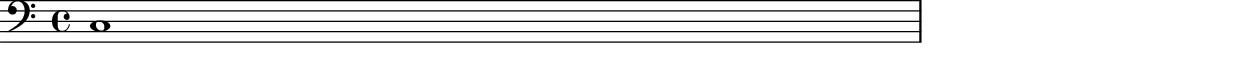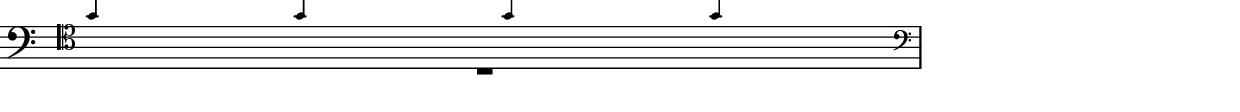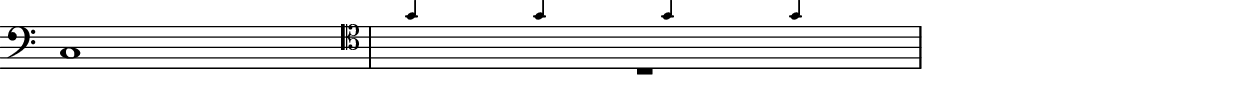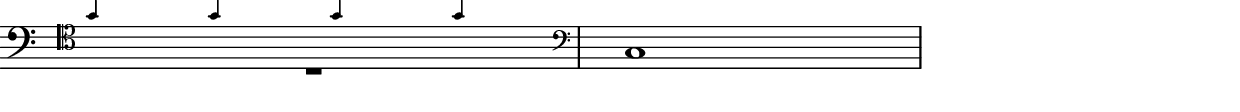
%% Generated by lilypond-book
%% Options: [exampleindent=10.16\mm,indent=0\mm,line-width=160\mm,paper-height=845.047\pt,paper-width=597.508\pt,papersize='(cons (* 597.508 pt) (* 845.047 pt))]
\include "lilypond-book-preamble.ly"


% ****************************************************************
% Start cut-&-pastable-section
% ****************************************************************

#(ly:set-option 'eps-box-padding 3.000000)



\paper {
  #(set-paper-size '(cons (* 597.508 pt) (* 845.047 pt)))
  indent = 0\mm
  line-width = 160\mm
  % offset the left padding, also add 1mm as lilypond creates cropped
  % images with a little space on the right
  line-width = #(- line-width (* mm  3.000000) (* mm 1))
}

\layout {
  
}




% ****************************************************************
% ly snippet:
% ****************************************************************
\sourcefilename "/lilypond-2.26.0/input/regression/cue-clef-new-line.ly"
\sourcefileline 0
\version "2.21.0"

\header {
  texidoc = "Clefs for cue notes and line breaks.  If the cue notes start in a
new line, the cue clef should not be printed at the end of the previous line.
Similarly, an end clef for cue notes ending at a line break should only be
printed at the end of the line.

Cue notes going over a line break should print the standard clef on the new
line plus an additional cue clef after the time/@/key signature."
}

vI = \relative { \clef "treble" \repeat unfold 40 g'4 }
\addQuote vIQuote { \vI }

Solo = \relative {
  \clef "bass"
  c1 | \break
  \cueDuringWithClef "vIQuote" #UP "tenor" { R1 } | \break
  c1 |
  \cueDuringWithClef "vIQuote" #UP "tenor" { R1 | \break
    R1 } |
  c1
}

\score {
  <<
    \new Staff \new Voice \Solo
  >>
}



% ****************************************************************
% end ly snippet
% ****************************************************************
